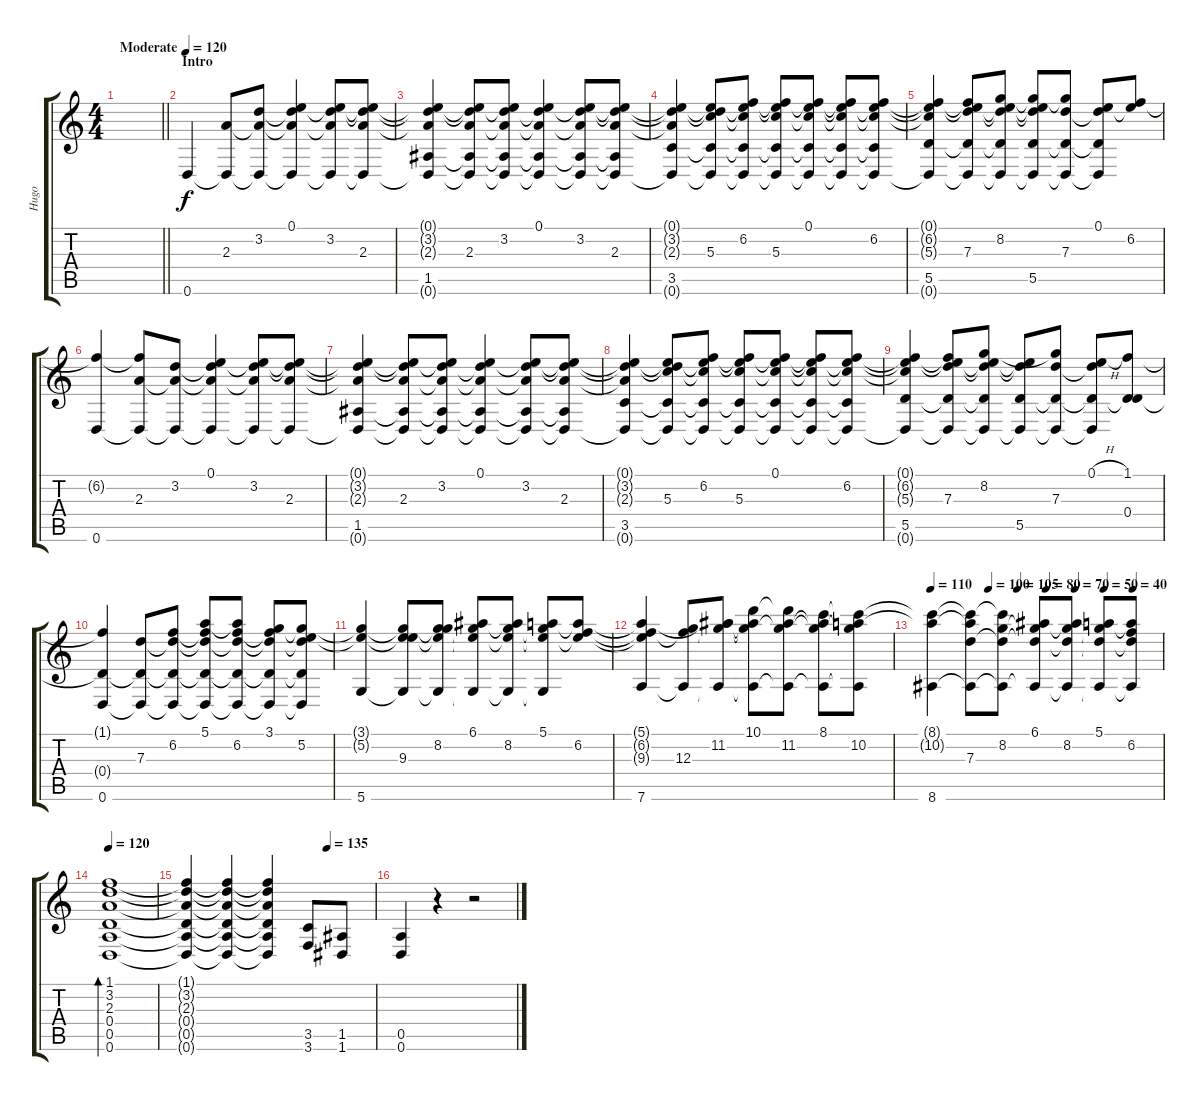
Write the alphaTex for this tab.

\track ("Hugo" "Hugo") {instrument acousticguitarsteel}
\staff {score tabs}
\tuning (E4 B3 G3 D3 A2 D2) {hide}
\ts (4 4)
\tempo (120 "Moderate")
\clef g2
\barLineRight lightlight
\ks c
|
\section ("" "Intro")
0.6.4 (2.3 0.6{t}).8 (3.2 2.3{t} 0.6{t}).8 (0.1 3.2{t} 2.3{t} 0.6{t}).4 (0.1{t} 3.2 2.3{t} 0.6{t}).8 (0.1{t} 3.2{t} 2.3 0.6{t}).8 |
(0.1{t} 3.2{t} 2.3{t} 1.5 0.6{t}).4 (0.1{t} 3.2{t} 2.3 1.5{t} 0.6{t}).8 (0.1{t} 3.2 2.3{t} 1.5{t} 0.6{t}).8 (0.1 3.2{t} 2.3{t} 1.5{t} 0.6{t}).4 (0.1{t} 3.2 2.3{t} 1.5{t} 0.6{t}).8 (0.1{t} 3.2{t} 2.3 1.5{t} 0.6{t}).8 |
(0.1{t} 3.2{t} 2.3{t} 3.5 0.6{t}).4 (0.1{t} 3.2{t} 5.3 3.5{t} 0.6{t}).8 (0.1{t} 6.2 5.3{t} 3.5{t} 0.6{t}).8 (0.1{t} 6.2{t} 5.3 3.5{t} 0.6{t}).8 (0.1 6.2{t} 5.3{t} 3.5{t} 0.6{t}).8 (0.1{t} 6.2{t} 5.3{t} 3.5{t} 0.6{t}).8 (0.1{t} 6.2 5.3{t} 3.5{t} 0.6{t}).8 |
(0.1{t} 6.2{t} 5.3{t} 5.5 0.6{t}).4 (0.1{t} 6.2{t} 7.3 5.5{t} 0.6{t}).8 (0.1{t} 8.2 7.3{t} 5.5{t} 0.6{t}).8 (0.1{t} 8.2{t} 7.3{t} 5.5 0.6{t}).8 (8.2{t} 7.3 5.5{t} 0.6{t}).8 (0.1 7.3{t} 5.5{t} 0.6{t}).8 (0.1{t} 6.2).8 |
(6.2{t} 0.6).4 (6.2{t} 2.3 0.6{t}).8 (3.2 2.3{t} 0.6{t}).8 (0.1 3.2{t} 2.3{t} 0.6{t}).4 (0.1{t} 3.2 2.3{t} 0.6{t}).8 (0.1{t} 3.2{t} 2.3 0.6{t}).8 |
(0.1{t} 3.2{t} 2.3{t} 1.5 0.6{t}).4 (0.1{t} 3.2{t} 2.3 1.5{t} 0.6{t}).8 (0.1{t} 3.2 2.3{t} 1.5{t} 0.6{t}).8 (0.1 3.2{t} 2.3{t} 1.5{t} 0.6{t}).4 (0.1{t} 3.2 2.3{t} 1.5{t} 0.6{t}).8 (0.1{t} 3.2{t} 2.3 1.5{t} 0.6{t}).8 |
(0.1{t} 3.2{t} 2.3{t} 3.5 0.6{t}).4 (0.1{t} 3.2{t} 5.3 3.5{t} 0.6{t}).8 (0.1{t} 6.2 5.3{t} 3.5{t} 0.6{t}).8 (0.1{t} 6.2{t} 5.3 3.5{t} 0.6{t}).8 (0.1 6.2{t} 5.3{t} 3.5{t} 0.6{t}).8 (0.1{t} 6.2{t} 5.3{t} 3.5{t} 0.6{t}).8 (0.1{t} 6.2 5.3{t} 3.5{t} 0.6{t}).8 |
(0.1{t} 6.2{t} 5.3{t} 5.5 0.6{t}).4 (0.1{t} 6.2{t} 7.3 5.5{t} 0.6{t}).8 (0.1{t} 8.2 7.3{t} 5.5{t} 0.6{t}).8 (0.1{t} 7.3{t} 5.5 0.6{t}).8 (8.2{t} 7.3 5.5{t} 0.6{t}).8 (0.1{h} 7.3{t} 5.5{t} 0.6{t}).8 (1.1 0.4 5.5{t}).8 |
(1.1{t} 0.4{t} 0.6).4 (7.3 0.4{t} 0.6{t}).8 (6.2 7.3{t} 0.4{t} 0.6{t}).8 (5.1 6.2{t} 7.3{t} 0.4{t} 0.6{t}).8 (5.1{t} 6.2 7.3{t} 0.4{t} 0.6{t}).8 (3.1 6.2{t} 7.3{t} 0.4{t} 0.6{t}).8 (3.1{t} 5.2 7.3{t} 0.4{t} 0.6{t}).8 |
(3.1{t} 5.2{t} 5.6).4 (3.1{t} 5.2{t} 9.3 5.6{t}).8 (3.1{t} 8.2 9.3{t} 5.6{t}).8 (6.1 8.2{t} 9.3{t} 5.6{t}).8 (6.1{t} 8.2 9.3{t} 5.6{t}).8 (5.1 8.2{t} 9.3{t} 5.6{t}).8 (5.1{t} 6.2 9.3{t}).8 |
(5.1{t} 6.2{t} 9.3{t} 7.6).4 (6.2{t} 12.3 7.6{t}).8 (5.1{t} 11.2 12.3{t} 7.6{t}).8 (10.1 11.2{t} 12.3{t} 7.6{t}).8 (10.1{t} 11.2 12.3{t} 7.6{t}).8 (8.1 11.2{t} 12.3{t} 7.6{t}).8 (8.1{t} 10.2 12.3{t} 7.6{t}).8 |
\tempo 110
\tempo (100 0.25)
\tempo (90 0.375)
\tempo (80 0.5)
\tempo (70 0.625)
\tempo (50 0.75)
\tempo (30 0.875)
\tempo (105 0.375)
\tempo (40 0.875)
(8.1{t} 10.2{t} 8.6).4 (8.1{t} 10.2{t} 7.3 8.6{t}).8 (8.1{t} 8.2 7.3{t} 8.6{t}).8 (6.1 8.2{t} 7.3{t} 8.6{t}).8 (6.1{t} 8.2 7.3{t} 8.6{t}).8 (5.1 8.2{t} 7.3{t} 8.6{t}).8 (5.1{t} 6.2 7.3{t} 8.6{t}).8 |
\tempo 120
(1.1 3.2 2.3 0.4 0.5 0.6).1{bd 120} |
\tempo (135 0.75)
(1.1{t} 3.2{t} 2.3{t} 0.4{t} 0.5{t} 0.6{t}).4 (1.1{t} 3.2{t} 2.3{t} 0.4{t} 0.5{t} 0.6{t}).4 (1.1{t} 3.2{t} 2.3{t} 0.4{t} 0.5{t} 0.6{t}).4 (3.5 3.6).8{instrument distortionguitar} (1.5 1.6).8 |
(0.5 0.6).4 r.4 r.2
